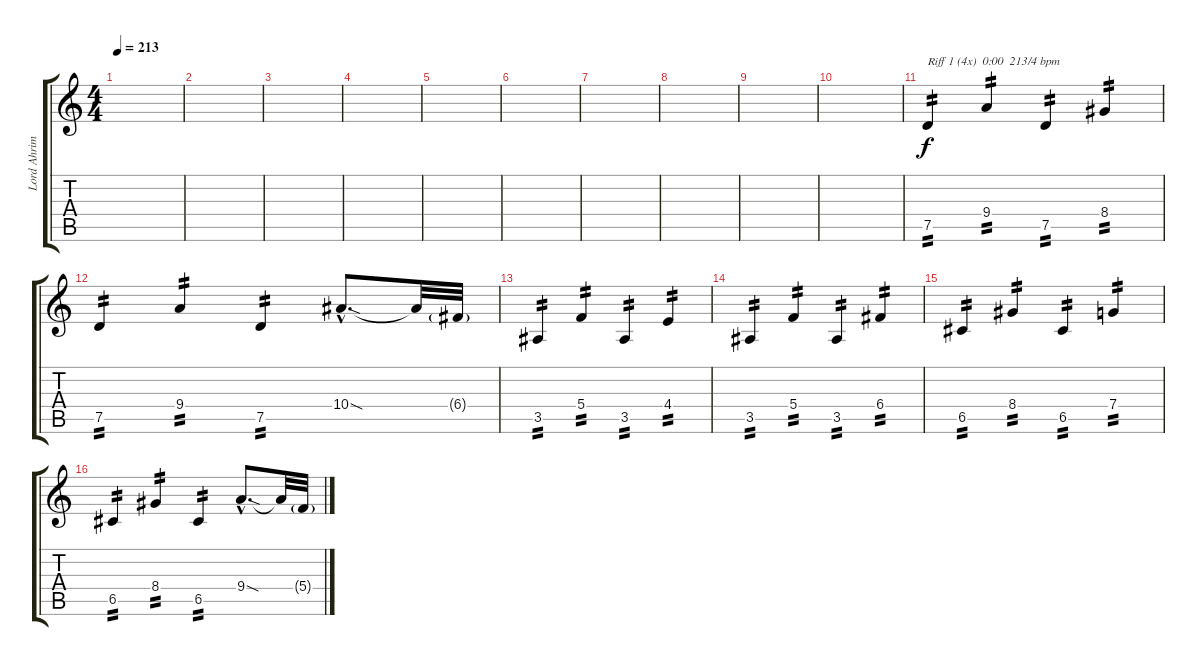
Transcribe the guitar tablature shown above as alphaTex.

\track ("Lord Ahriman" "Lord Ahrim") {instrument distortionguitar}
\staff {score tabs}
\tuning (D4 A3 F3 C3 G2 D2) {hide}
\ts (4 4)
\tempo 213
\clef g2
\ks c
|
|
|
|
|
|
|
|
|
|
7.5.4{txt "Riff 1 (4x)  0:00  213/4 bpm" tp 2} 9.4.4{tp 2} 7.5.4{tp 2} 8.4.4{tp 2} |
7.5.4{tp 2} 9.4.4{tp 2} 7.5.4{tp 2} 10.4{sod hac}.8{d} 10.4{t}.32 6.4{g}.32 |
3.5.4{tp 2} 5.4.4{tp 2} 3.5.4{tp 2} 4.4.4{tp 2} |
3.5.4{tp 2} 5.4.4{tp 2} 3.5.4{tp 2} 6.4.4{tp 2} |
6.5.4{tp 2} 8.4.4{tp 2} 6.5.4{tp 2} 7.4.4{tp 2} |
6.5.4{tp 2} 8.4.4{tp 2} 6.5.4{tp 2} 9.4{sod hac}.8{d} 9.4{t}.32 5.4{g}.32
